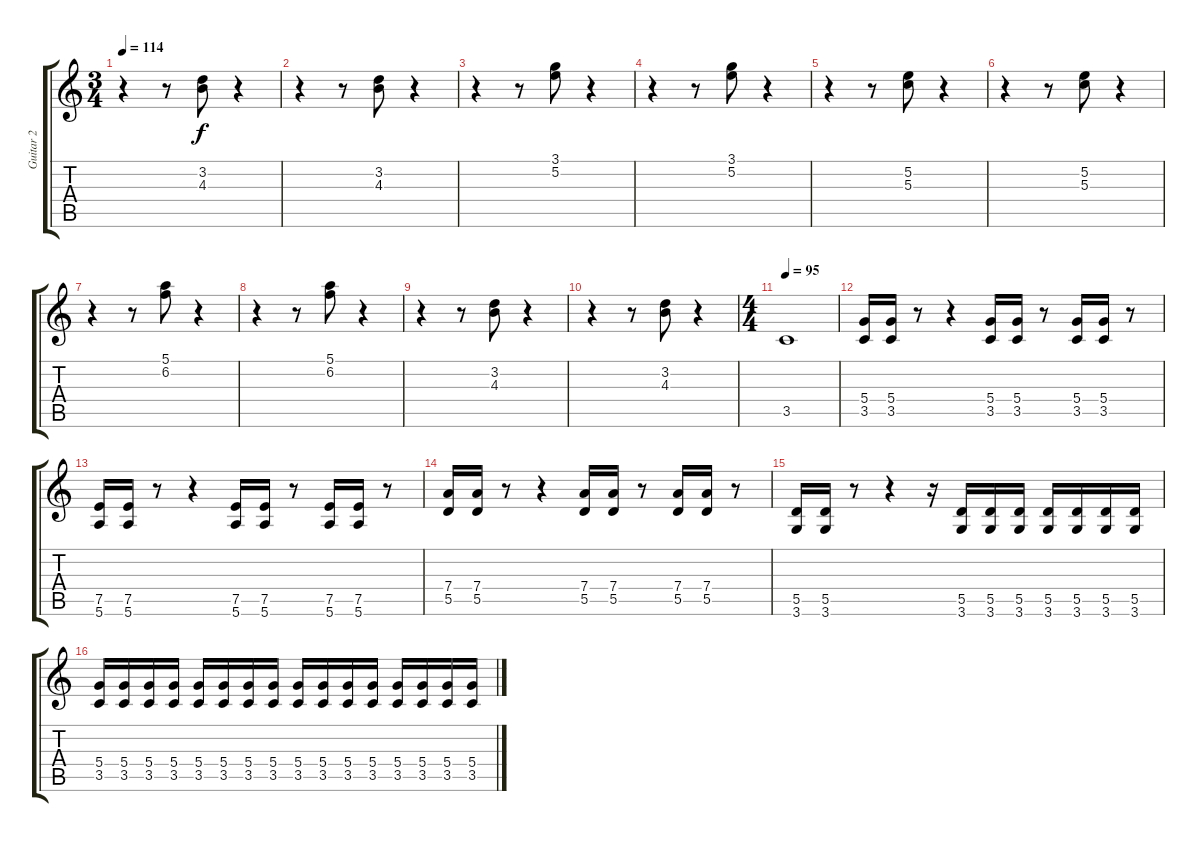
\track ("Guitar 2" "Guitar 2") {instrument overdrivenguitar}
\staff {score tabs}
\tuning (E4 B3 G3 D3 A2 E2) {hide}
\ts (3 4)
\tempo 114
\clef g2
\ks c
r.4{dy f} r.8 (3.2 4.3).8 r.4 |
r.4 r.8 (3.2 4.3).8 r.4 |
r.4 r.8 (3.1 5.2).8 r.4 |
r.4 r.8 (3.1 5.2).8 r.4 |
r.4 r.8 (5.2 5.3).8 r.4 |
r.4 r.8 (5.2 5.3).8 r.4 |
r.4 r.8 (5.1 6.2).8 r.4 |
r.4 r.8 (5.1 6.2).8 r.4 |
r.4 r.8 (3.2 4.3).8 r.4 |
r.4 r.8 (3.2 4.3).8 r.4 |
\ts (4 4)
\tempo 95
3.5.1 |
(5.4 3.5).16{instrument distortionguitar} (5.4 3.5).16 r.8 r.4 (5.4 3.5).16 (5.4 3.5).16 r.8 (5.4 3.5).16 (5.4 3.5).16 r.8 |
(7.5 5.6).16 (7.5 5.6).16 r.8 r.4 (7.5 5.6).16 (7.5 5.6).16 r.8 (7.5 5.6).16 (7.5 5.6).16 r.8 |
(7.4 5.5).16 (7.4 5.5).16 r.8 r.4 (7.4 5.5).16 (7.4 5.5).16 r.8 (7.4 5.5).16 (7.4 5.5).16 r.8 |
(5.5 3.6).16 (5.5 3.6).16 r.8 r.4 r.16 (5.5 3.6).16 (5.5 3.6).16 (5.5 3.6).16 (5.5 3.6).16 (5.5 3.6).16 (5.5 3.6).16 (5.5 3.6).16 |
(5.4 3.5).16 (5.4 3.5).16 (5.4 3.5).16 (5.4 3.5).16 (5.4 3.5).16 (5.4 3.5).16 (5.4 3.5).16 (5.4 3.5).16 (5.4 3.5).16 (5.4 3.5).16 (5.4 3.5).16 (5.4 3.5).16 (5.4 3.5).16 (5.4 3.5).16 (5.4 3.5).16 (5.4 3.5).16
